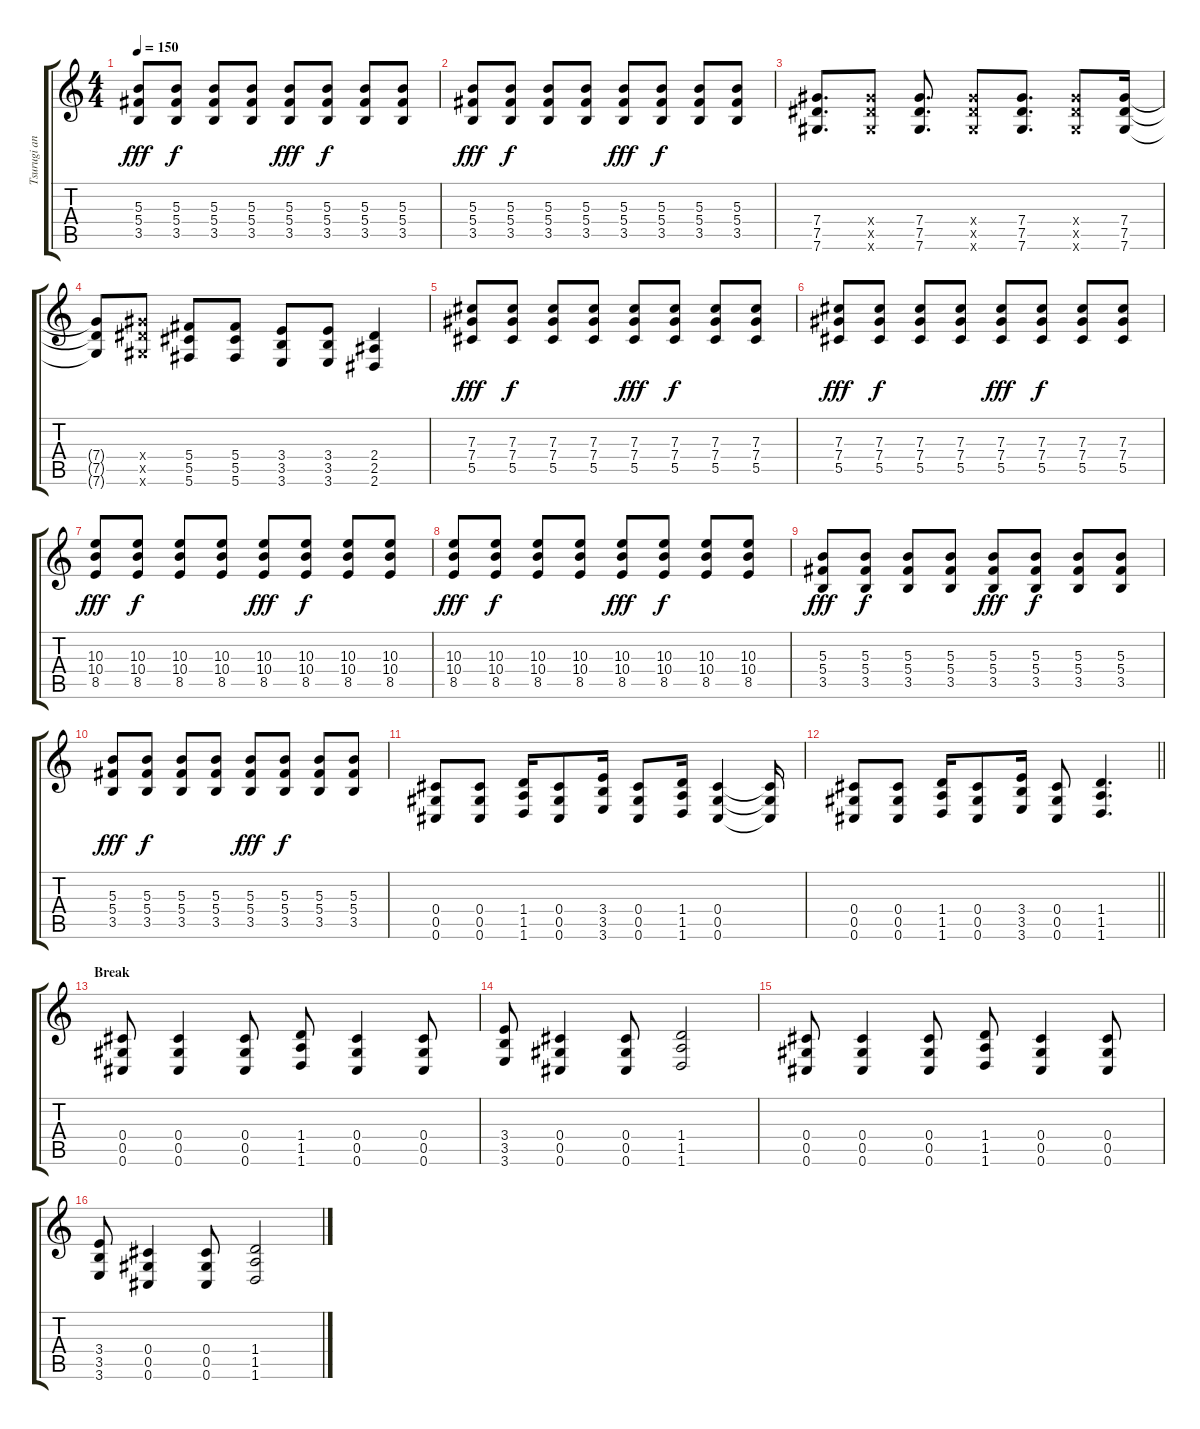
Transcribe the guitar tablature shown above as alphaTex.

\track ("Tsurugi and Mizuki Combined" "Tsurugi an") {instrument distortionguitar}
\staff {score tabs}
\tuning (Eb4 Bb3 Gb3 Db3 Ab2 Db2) {hide}
\ts (4 4)
\tempo 150
\clef g2
\ks c
(5.3 5.4 3.5).8{dy fff} (5.3 5.4 3.5).8{dy f} (5.3 5.4 3.5).8 (5.3 5.4 3.5).8 (5.3 5.4 3.5).8{dy fff} (5.3 5.4 3.5).8{dy f} (5.3 5.4 3.5).8 (5.3 5.4 3.5).8 |
(5.3 5.4 3.5).8{dy fff} (5.3 5.4 3.5).8{dy f} (5.3 5.4 3.5).8 (5.3 5.4 3.5).8 (5.3 5.4 3.5).8{dy fff} (5.3 5.4 3.5).8{dy f} (5.3 5.4 3.5).8 (5.3 5.4 3.5).8 |
(7.4 7.5 7.6).8{d} (7.4{x} 7.5{x} 7.6{x}).8 (7.4 7.5 7.6).8{d} (7.4{x} 7.5{x} 7.6{x}).8 (7.4 7.5 7.6).8{d} (7.4{x} 7.5{x} 7.6{x}).8 (7.4 7.5 7.6).16 |
(7.4{t} 7.5{t} 7.6{t}).8 (7.4{x} 7.5{x} 7.6{x}).8 (5.4 5.5 5.6).8 (5.4 5.5 5.6).8 (3.4 3.5 3.6).8 (3.4 3.5 3.6).8 (2.4 2.5 2.6).4 |
(7.3 7.4 5.5).8{dy fff} (7.3 7.4 5.5).8{dy f} (7.3 7.4 5.5).8 (7.3 7.4 5.5).8 (7.3 7.4 5.5).8{dy fff} (7.3 7.4 5.5).8{dy f} (7.3 7.4 5.5).8 (7.3 7.4 5.5).8 |
(7.3 7.4 5.5).8{dy fff} (7.3 7.4 5.5).8{dy f} (7.3 7.4 5.5).8 (7.3 7.4 5.5).8 (7.3 7.4 5.5).8{dy fff} (7.3 7.4 5.5).8{dy f} (7.3 7.4 5.5).8 (7.3 7.4 5.5).8 |
(10.3 10.4 8.5).8{dy fff} (10.3 10.4 8.5).8{dy f} (10.3 10.4 8.5).8 (10.3 10.4 8.5).8 (10.3 10.4 8.5).8{dy fff} (10.3 10.4 8.5).8{dy f} (10.3 10.4 8.5).8 (10.3 10.4 8.5).8 |
(10.3 10.4 8.5).8{dy fff} (10.3 10.4 8.5).8{dy f} (10.3 10.4 8.5).8 (10.3 10.4 8.5).8 (10.3 10.4 8.5).8{dy fff} (10.3 10.4 8.5).8{dy f} (10.3 10.4 8.5).8 (10.3 10.4 8.5).8 |
(5.3 5.4 3.5).8{dy fff} (5.3 5.4 3.5).8{dy f} (5.3 5.4 3.5).8 (5.3 5.4 3.5).8 (5.3 5.4 3.5).8{dy fff} (5.3 5.4 3.5).8{dy f} (5.3 5.4 3.5).8 (5.3 5.4 3.5).8 |
(5.3 5.4 3.5).8{dy fff} (5.3 5.4 3.5).8{dy f} (5.3 5.4 3.5).8 (5.3 5.4 3.5).8 (5.3 5.4 3.5).8{dy fff} (5.3 5.4 3.5).8{dy f} (5.3 5.4 3.5).8 (5.3 5.4 3.5).8 |
(0.4 0.5 0.6).8 (0.4 0.5 0.6).8 (1.4 1.5 1.6).16 (0.4 0.5 0.6).8 (3.4 3.5 3.6).16 (0.4 0.5 0.6).8 (1.4 1.5 1.6).16 (0.4 0.5 0.6).4 (0.4{t} 0.5{t} 0.6{t}).16 |
\barLineRight lightlight
(0.4 0.5 0.6).8 (0.4 0.5 0.6).8 (1.4 1.5 1.6).16 (0.4 0.5 0.6).8 (3.4 3.5 3.6).16 (0.4 0.5 0.6).8 (1.4 1.5 1.6).4{d} |
\section ("" "Break")
(0.4 0.5 0.6).8 (0.4 0.5 0.6).4 (0.4 0.5 0.6).8 (1.4 1.5 1.6).8 (0.4 0.5 0.6).4 (0.4 0.5 0.6).8 |
(3.4 3.5 3.6).8 (0.4 0.5 0.6).4 (0.4 0.5 0.6).8 (1.4 1.5 1.6).2 |
(0.4 0.5 0.6).8 (0.4 0.5 0.6).4 (0.4 0.5 0.6).8 (1.4 1.5 1.6).8 (0.4 0.5 0.6).4 (0.4 0.5 0.6).8 |
(3.4 3.5 3.6).8 (0.4 0.5 0.6).4 (0.4 0.5 0.6).8 (1.4 1.5 1.6).2
